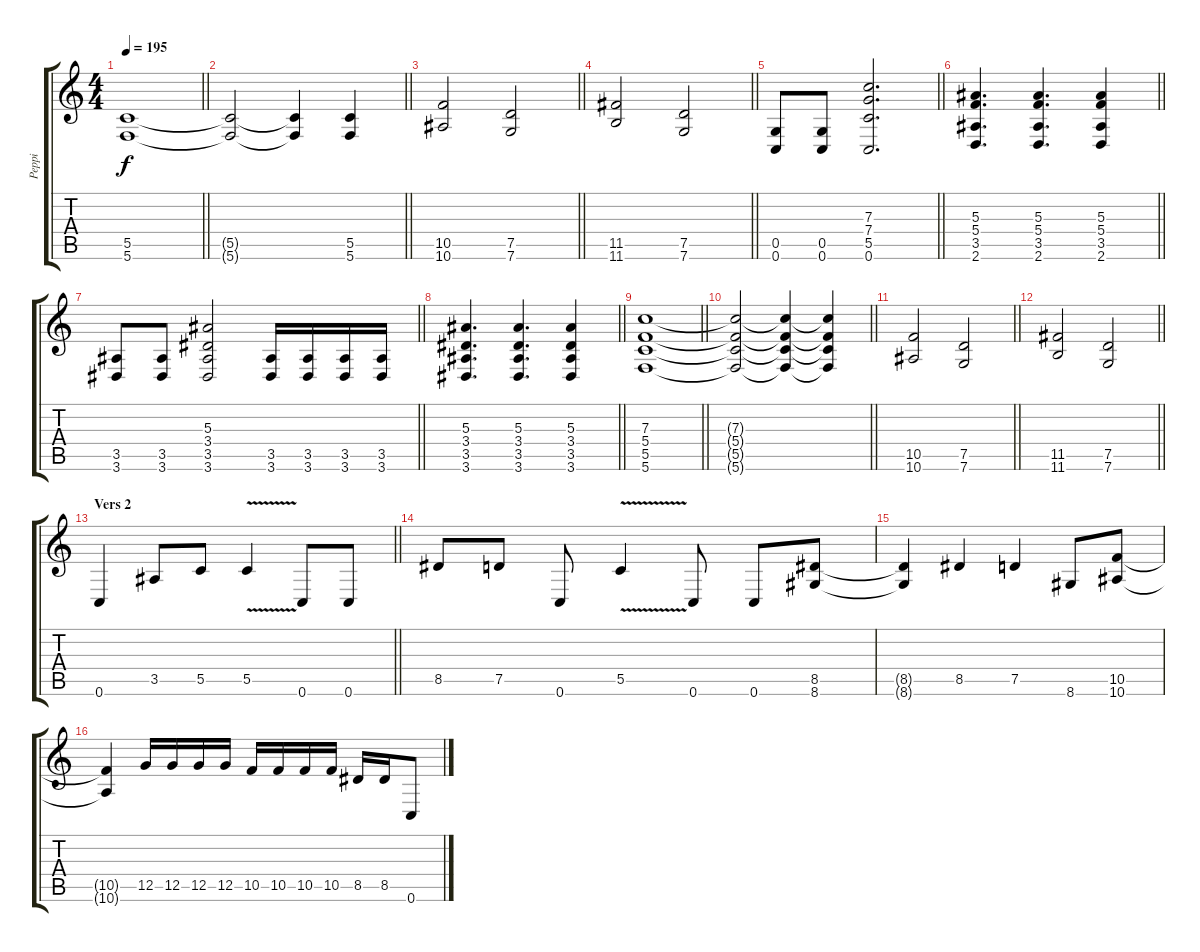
\track ("Peppi" "Peppi") {instrument distortionguitar}
\staff {score tabs}
\tuning (D4 A3 F3 C3 G2 C2) {hide}
\ts (4 4)
\tempo 195
\clef g2
\barLineRight lightlight
\ks c
(5.5 5.6).1{dy f} |
\barLineRight lightlight
(5.5{t} 5.6{t}).2 (5.5{t} 5.6{t}).4 (5.5 5.6).4 |
\barLineRight lightlight
(10.5 10.6).2 (7.5 7.6).2 |
\barLineRight lightlight
(11.5 11.6).2 (7.5 7.6).2 |
\barLineRight lightlight
(0.5 0.6).8 (0.5 0.6).8 (7.3 7.4 5.5 0.6).2{d} |
\barLineRight lightlight
(5.3 5.4 3.5 2.6).4{d} (5.3 5.4 3.5 2.6).4{d} (5.3 5.4 3.5 2.6).4 |
\barLineRight lightlight
(3.5 3.6).8 (3.5 3.6).8 (5.3 3.4 3.5 3.6).2 (3.5 3.6).16 (3.5 3.6).16 (3.5 3.6).16 (3.5 3.6).16 |
\barLineRight lightlight
(5.3 3.4 3.5 3.6).4{d} (5.3 3.4 3.5 3.6).4{d} (5.3 3.4 3.5 3.6).4 |
\barLineRight lightlight
(7.3 5.4 5.5 5.6).1 |
\barLineRight lightlight
(7.3{t} 5.4{t} 5.5{t} 5.6{t}).2 (7.3{t} 5.4{t} 5.5{t} 5.6{t}).4 (7.3{t} 5.4{t} 5.5{t} 5.6{t}).4 |
\barLineRight lightlight
(10.5 10.6).2 (7.5 7.6).2 |
\barLineRight lightlight
(11.5 11.6).2 (7.5 7.6).2 |
\section ("" "Vers 2")
\barLineRight lightlight
0.6.4 3.5.8 5.5.8 5.5{v}.4 0.6.8 0.6.8 |
8.5.8 7.5.8 0.6.8 5.5{v}.4 0.6.8 0.6.8 (8.5 8.6).8 |
(8.5{t} 8.6{t}).4 8.5.4 7.5.4 8.6.8 (10.5 10.6).8 |
(10.5{t} 10.6{t}).4 12.5.16 12.5.16 12.5.16 12.5.16 10.5.16 10.5.16 10.5.16 10.5.16 8.5.16 8.5.16 0.6.8
